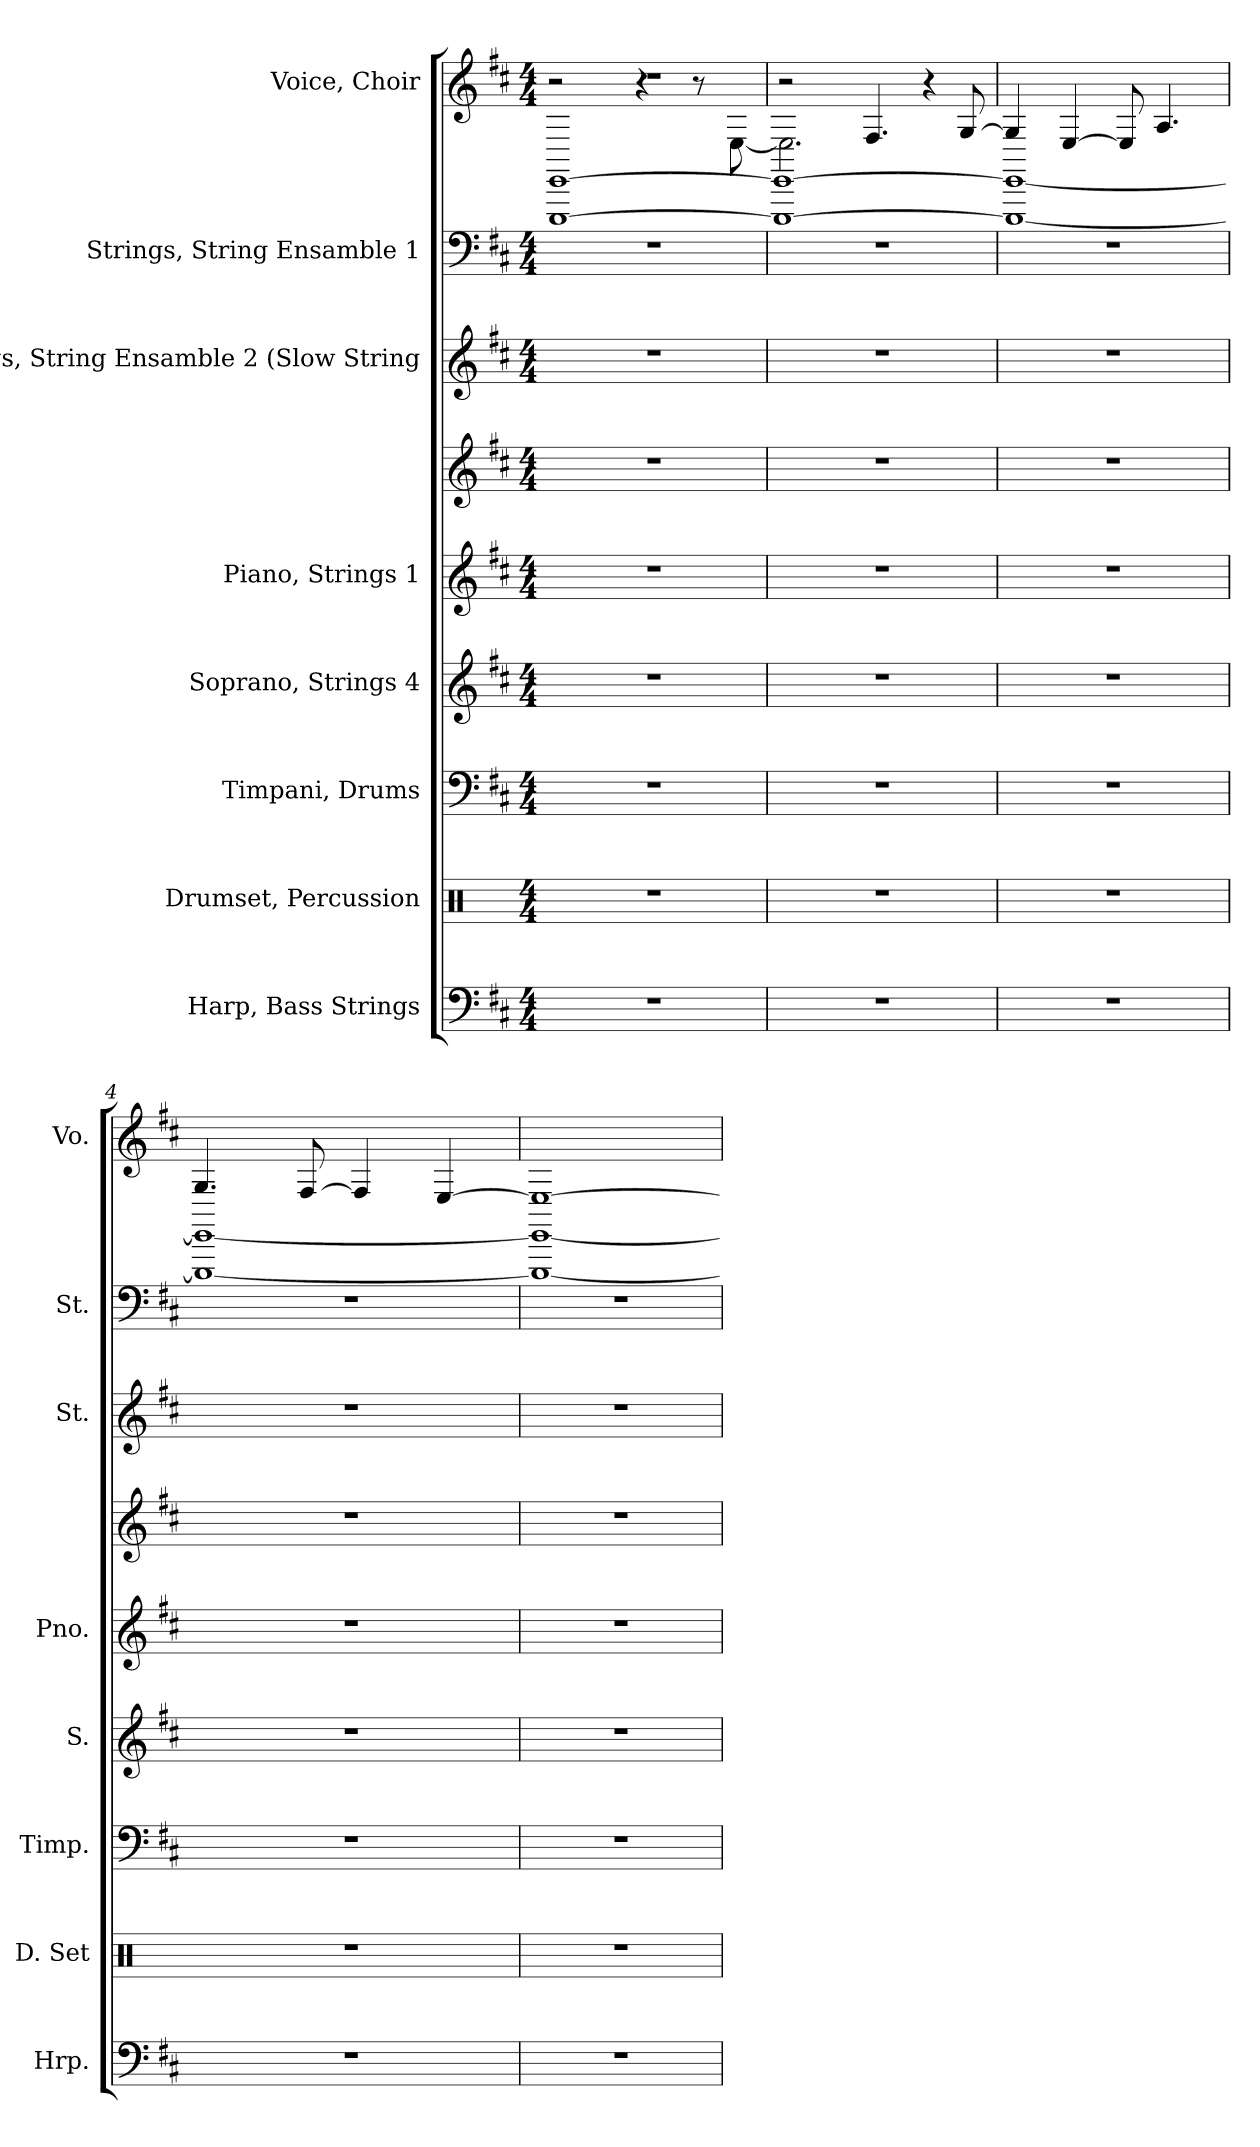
**kern	**kern	**kern	**kern	**kern	**kern	**kern	**kern	**kern
*part8	*part7	*part6	*part5	*part4	*part4	*part3	*part2	*part1
*staff9	*staff8	*staff7	*staff6	*staff5	*staff4	*staff3	*staff2	*staff1
*I"Harp, Bass Strings	*I"Drumset, Percussion	*I"Timpani, Drums	*I"Soprano, Strings 4	*I"Piano, Strings 1	*	*I"Strings, String Ensamble 2 (Slow String	*I"Strings, String Ensamble 1	*I"Voice, Choir
*I'Hrp.	*I'D. Set	*I'Timp.	*I'S.	*I'Pno.	*	*I'St.	*I'St.	*I'Vo.
*clefF4	*clefX	*clefF4	*clefG2	*clefG2	*clefG2	*clefG2	*clefF4	*clefG2
*k[f#c#]	*k[]	*k[f#c#]	*k[f#c#]	*k[f#c#]	*k[f#c#]	*k[f#c#]	*k[f#c#]	*k[f#c#]
*M4/4	*M4/4	*M4/4	*M4/4	*M4/4	*M4/4	*M4/4	*M4/4	*M4/4
*MM100	*MM100	*MM100	*MM100	*MM100	*MM100	*MM100	*MM100	*MM100
=1	=1	=1	=1	=1	=1	=1	=1	=1
*	*	*	*	*	*	*	*	*^
*	*	*	*	*	*	*	*	*	*^
1r	1r	1r	1r	1r	1r	1r	1r	1r	2r	[1EEE [1EE
.	.	.	.	.	.	.	.	.	4r	.
.	.	.	.	.	.	.	.	.	8r	.
.	.	.	.	.	.	.	.	.	[8E\	.
=2	=2	=2	=2	=2	=2	=2	=2	=2	=2	=2
1r	1r	1r	1r	1r	1r	1r	1r	2r	2.E\]	1EEE_ 1EE_
.	.	.	.	.	.	.	.	4.F#/	.	.
.	.	.	.	.	.	.	.	.	4r	.
.	.	.	.	.	.	.	.	[8G/	.	.
*	*	*	*	*	*	*	*	*	*v	*v
=3	=3	=3	=3	=3	=3	=3	=3	=3	=3
1r	1r	1r	1r	1r	1r	1r	1r	4G/]	1EEE_ 1EE_
.	.	.	.	.	.	.	.	[4E/	.
.	.	.	.	.	.	.	.	8E/]	.
.	.	.	.	.	.	.	.	4.A/	.
=4	=4	=4	=4	=4	=4	=4	=4	=4	=4
1r	1r	1r	1r	1r	1r	1r	1r	4.G/	1EEE_ 1EE_
.	.	.	.	.	.	.	.	[8F#/	.
.	.	.	.	.	.	.	.	4F#/]	.
.	.	.	.	.	.	.	.	[4E/	.
=5	=5	=5	=5	=5	=5	=5	=5	=5	=5
1r	1r	1r	1r	1r	1r	1r	1r	1E_	1EEE_ 1EE_
*	*	*	*	*	*	*	*	*v	*v
=	=	=	=	=	=	=	=	=
*-	*-	*-	*-	*-	*-	*-	*-	*-
